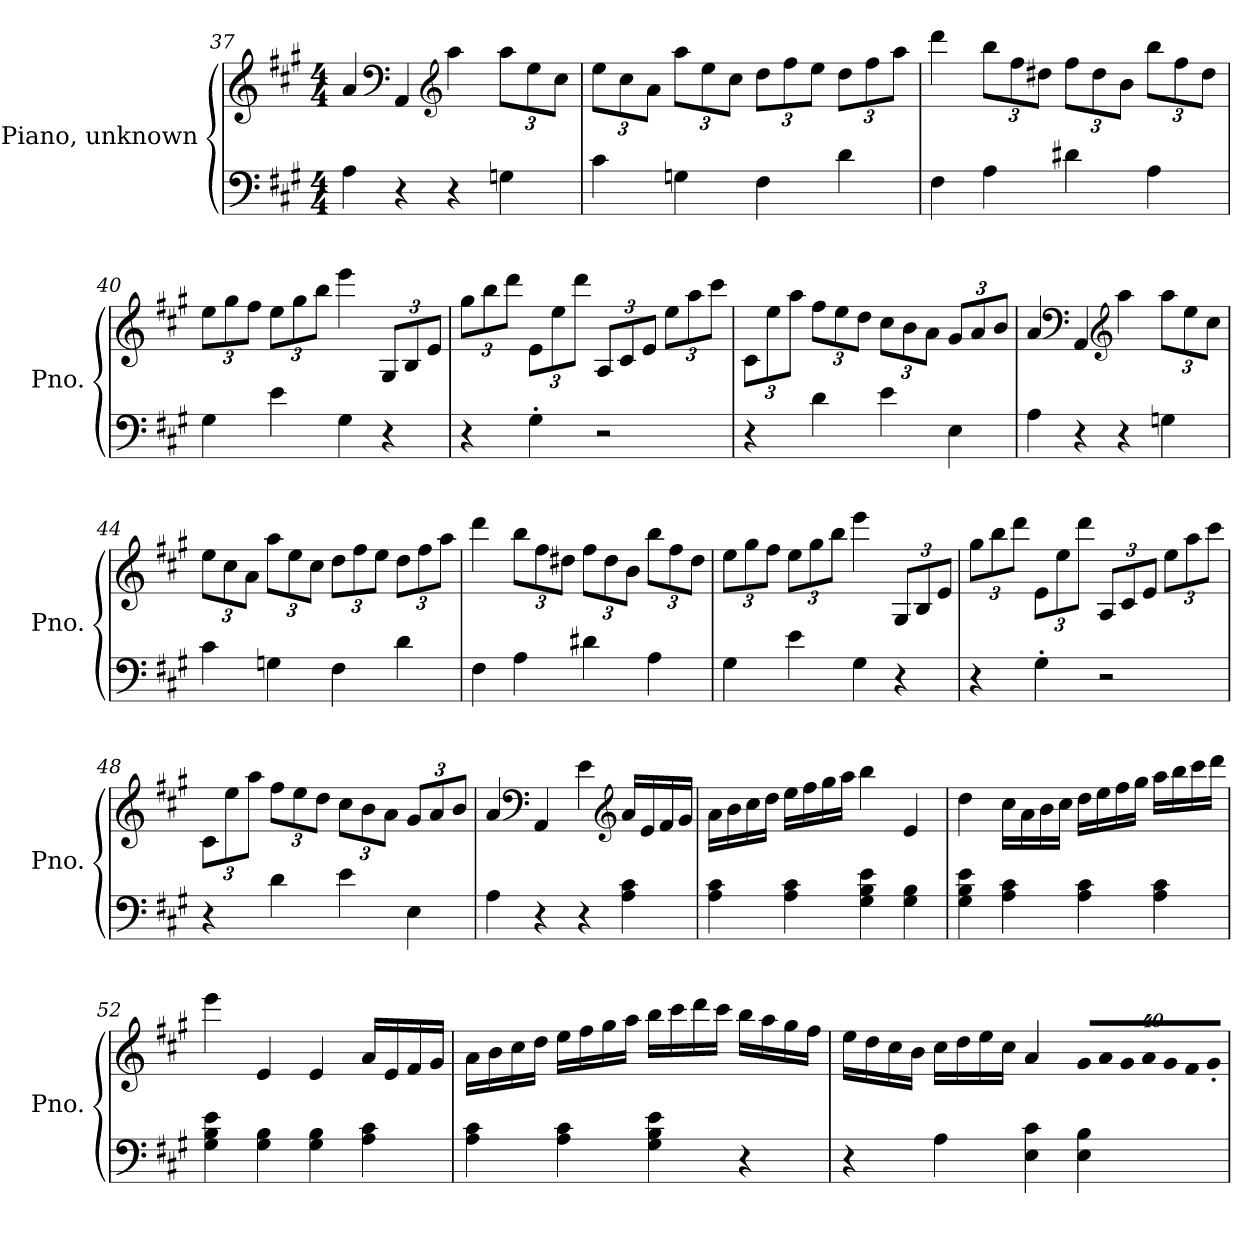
**kern	**kern
*part1	*part1
*staff2	*staff1
*I"Piano, unknown	*
*I'Pno.	*
!!LO:LB:g=z
*clefF4	*clefG2
*k[f#c#g#]	*k[f#c#g#]
*M4/4	*M4/4
=37	=37
4A\	4a/
*	*clefF4
4r	4AA/
*	*clefG2
4r	4aa\
*	*Xbrackettup
4Gn\	12aa\L
.	12ee\
.	12cc#\J
=38	=38
4c#\	12ee\L
.	12cc#\
.	12a\J
4Gn\	12aa\L
.	12ee\
.	12cc#\J
4F#\	12dd\L
.	12ff#\
.	12ee\J
4d\	12dd\L
.	12ff#\
.	12aa\J
=39	=39
4F#\	4ddd\
4A\	12bb\L
.	12ff#\
.	12dd#X\J
4d#X\	12ff#\L
.	12dd#\
.	12b\J
4A\	12bb\L
.	12ff#\
.	12dd#\J
!!LO:LB:g=z
=40	=40
4G#\	12ee\L
.	12gg#\
.	12ff#\J
4e\	12ee\L
.	12gg#\
.	12bb\J
4G#\	4eee\
4r	12G#/L
.	12B/
.	12e/J
=41	=41
4r	12gg#\L
.	12bb\
.	12ddd\J
4G#'\	12e\L
.	12ee\
.	12ddd\J
2r	12A/L
.	12c#/
.	12e/J
.	12ee\L
.	12aa\
.	12ccc#\J
=42	=42
4r	12c#\L
.	12ee\
.	12aa\J
4d\	12ff#\L
.	12ee\
.	12dd\J
4e\	12cc#\L
.	12b\
.	12a\J
4E\	12g#/L
.	12a/
.	12b/J
!!LO:LB:g=z
=43	=43
4A\	4a/
*	*clefF4
4r	4AA/
*	*clefG2
4r	4aa\
4Gn\	12aa\L
.	12ee\
.	12cc#\J
=44	=44
4c#\	12ee\L
.	12cc#\
.	12a\J
4Gn\	12aa\L
.	12ee\
.	12cc#\J
4F#\	12dd\L
.	12ff#\
.	12ee\J
4d\	12dd\L
.	12ff#\
.	12aa\J
=45	=45
4F#\	4ddd\
4A\	12bb\L
.	12ff#\
.	12dd#X\J
4d#X\	12ff#\L
.	12dd#\
.	12b\J
4A\	12bb\L
.	12ff#\
.	12dd#\J
!!LO:LB:g=z
=46	=46
4G#\	12ee\L
.	12gg#\
.	12ff#\J
4e\	12ee\L
.	12gg#\
.	12bb\J
4G#\	4eee\
4r	12G#/L
.	12B/
.	12e/J
=47	=47
4r	12gg#\L
.	12bb\
.	12ddd\J
4G#'\	12e\L
.	12ee\
.	12ddd\J
2r	12A/L
.	12c#/
.	12e/J
.	12ee\L
.	12aa\
.	12ccc#\J
=48	=48
4r	12c#\L
.	12ee\
.	12aa\J
4d\	12ff#\L
.	12ee\
.	12dd\J
4e\	12cc#\L
.	12b\
.	12a\J
4E\	12g#/L
.	12a/
.	12b/J
!!LO:LB:g=z
=49	=49
4A\	4a/
*	*clefF4
4r	4AA/
4r	4e\
*	*clefG2
4A\ 4c#\	16a/LL
.	16e/
.	16f#/
.	16g#/JJ
=50	=50
4A\ 4c#\	16a\LL
.	16b\
.	16cc#\
.	16dd\JJ
4A\ 4c#\	16ee\LL
.	16ff#\
.	16gg#\
.	16aa\JJ
4G#\ 4B\ 4e\	4bb\
4G#\ 4B\	4e/
=51	=51
4G#\ 4B\ 4e\	4dd\
4A\ 4c#\	16cc#\LL
.	16a\
.	16b\
.	16cc#\JJ
4A\ 4c#\	16dd\LL
.	16ee\
.	16ff#\
.	16gg#\JJ
4A\ 4c#\	16aa\LL
.	16bb\
.	16ccc#\
.	16ddd\JJ
=52	=52
4G#\ 4B\ 4e\	4eee\
4G#\ 4B\	4e/
4G#\ 4B\	4e/
4A\ 4c#\	16a/LL
.	16e/
.	16f#/
.	16g#/JJ
!!LO:PB:g=z
=53	=53
4A\ 4c#\	16a\LL
.	16b\
.	16cc#\
.	16dd\JJ
4A\ 4c#\	16ee\LL
.	16ff#\
.	16gg#\
.	16aa\JJ
4G#\ 4B\ 4e\	16bb\LL
.	16ccc#\
.	16ddd\
.	16ccc#\JJ
4r	16bb\LL
.	16aa\
.	16gg#\
.	16ff#\JJ
=54	=54
4r	16ee\LL
.	16dd\
.	16cc#\
.	16b\JJ
4A\	16cc#\LL
.	16dd\
.	16ee\
.	16cc#\JJ
4E\ 4c#\	4a/
!	!LO:N:vis=32
4E\ 4B\	640%23g#/LLL
!	!LO:N:vis=32
.	640%23a/
!	!LO:N:vis=32
.	640%23g#/
!	!LO:N:vis=32
.	640%23a/
!	!LO:N:vis=32
.	640%23g#/
!	!LO:N:vis=32
.	640%23f#/
!	!LO:N:vis=32
.	640%23g#'/JJJ
640ryy	.
=	=
*-	*-
